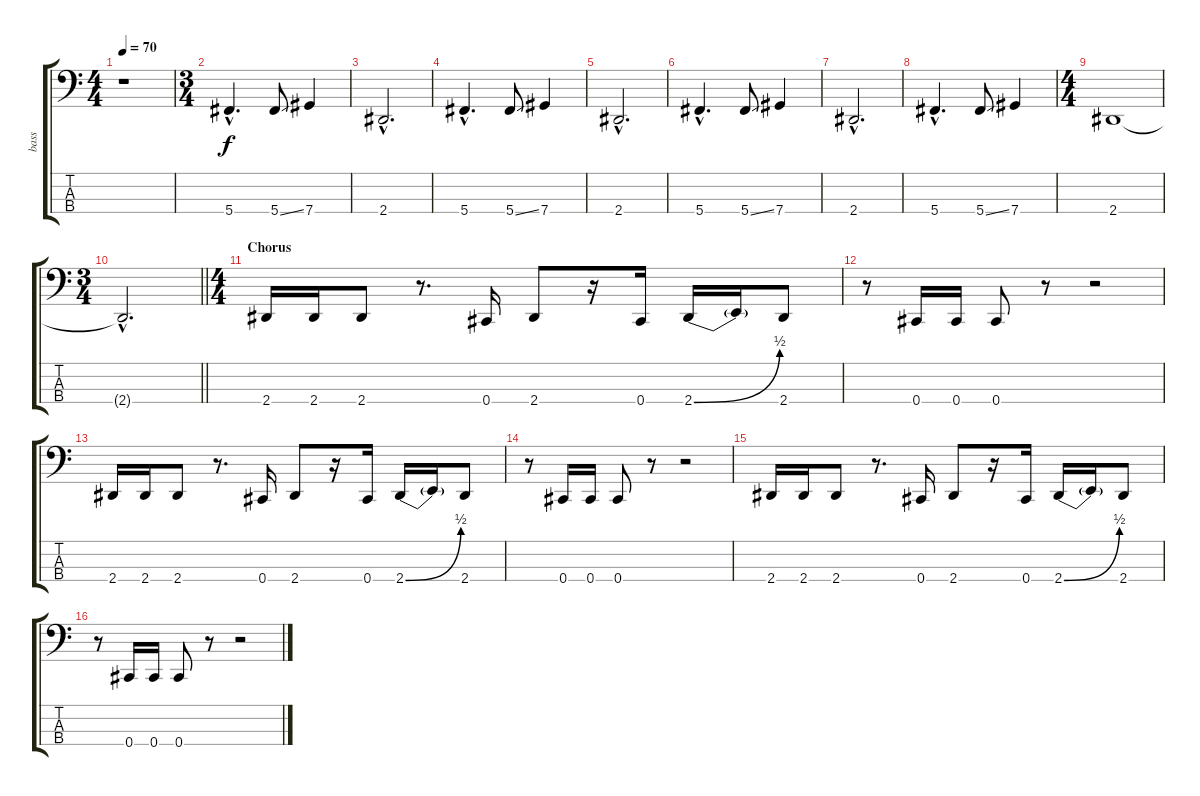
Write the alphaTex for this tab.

\track ("bass" "bass") {instrument electricbasspick}
\staff {score tabs}
\tuning (E2 B1 Gb1 Db1) {hide}
\ts (4 4)
\tempo 70
\clef f4
\ks c
r.1{dy f} |
\ts (3 4)
5.4{hac}.4{d} 5.4{ss}.8 7.4.4 |
2.4{hac}.2{d} |
5.4{hac}.4{d} 5.4{ss}.8 7.4.4 |
2.4{hac}.2{d} |
5.4{hac}.4{d} 5.4{ss}.8 7.4.4 |
2.4{hac}.2{d} |
5.4{hac}.4{d} 5.4{ss}.8 7.4.4 |
\ts (4 4)
2.4.1 |
\ts (3 4)
\barLineRight lightlight
2.4{hac t}.2{d} |
\ts (4 4)
\section ("" "Chorus")
2.4.16 2.4.16 2.4.8 r.8{d} 0.4.16 2.4.8 r.16 0.4.16 2.4{be (bend 0 0 60 2)}.16 2.4{t}.16 2.4.8 |
r.8 0.4.16 0.4.16 0.4.8 r.8 r.2 |
2.4.16 2.4.16 2.4.8 r.8{d} 0.4.16 2.4.8 r.16 0.4.16 2.4{be (bend 0 0 60 2)}.16 2.4{t}.16 2.4.8 |
r.8 0.4.16 0.4.16 0.4.8 r.8 r.2 |
2.4.16 2.4.16 2.4.8 r.8{d} 0.4.16 2.4.8 r.16 0.4.16 2.4{be (bend 0 0 60 2)}.16 2.4{t}.16 2.4.8 |
r.8 0.4.16 0.4.16 0.4.8 r.8 r.2
